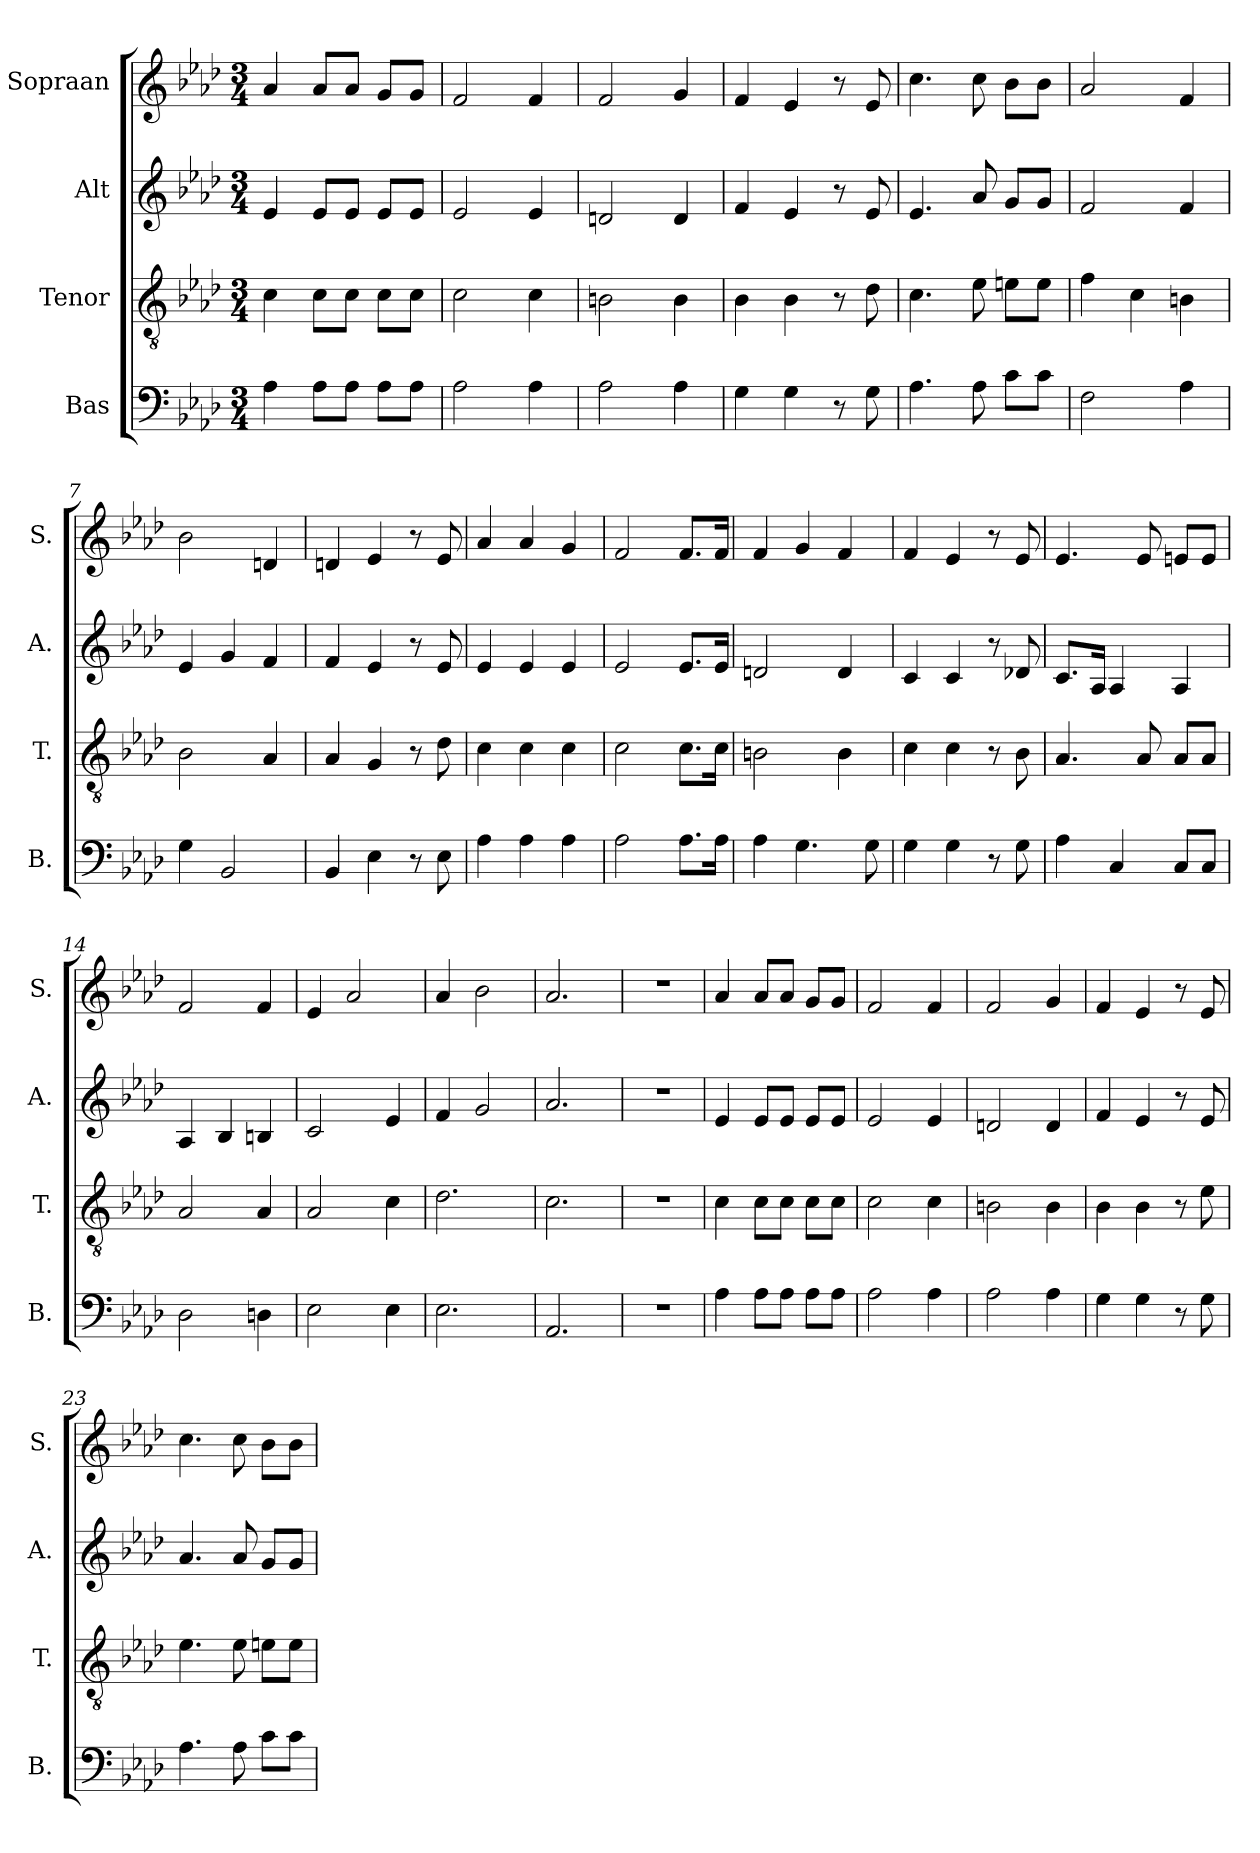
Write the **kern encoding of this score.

**kern	**kern	**kern	**kern
*part4	*part3	*part2	*part1
*staff4	*staff3	*staff2	*staff1
*I"Bas	*I"Tenor	*I"Alt	*I"Sopraan
*I'B.	*I'T.	*I'A.	*I'S.
*clefF4	*clefGv2	*clefG2	*clefG2
*k[b-e-a-d-]	*k[b-e-a-d-]	*k[b-e-a-d-]	*k[b-e-a-d-]
*A-:	*	*A-:	*A-:
*M3/4	*M3/4	*M3/4	*M3/4
*MM80	*MM80	*MM80	*MM80
=1	=1	=1	=1
4A-\	4c\	4e-/	4a-/
8A-\L	8c\L	8e-/L	8a-/L
8A-\J	8c\J	8e-/J	8a-/J
8A-\L	8c\L	8e-/L	8g/L
8A-\J	8c\J	8e-/J	8g/J
=2	=2	=2	=2
2A-\	2c\	2e-/	2f/
4A-\	4c\	4e-/	4f/
=3	=3	=3	=3
2A-\	2Bn\	2dn/	2f/
4A-\	4B\	4d/	4g/
=4	=4	=4	=4
4G\	4B-\	4f/	4f/
4G\	4B-\	4e-/	4e-/
8r	8r	8r	8r
8G\	8d-\	8e-/	8e-/
=5	=5	=5	=5
4.A-\	4.c\	4.e-/	4.cc\
8A-\	8e-\	8a-/	8cc\
8c\L	8en\L	8g/L	8b-\L
8c\J	8e\J	8g/J	8b-\J
=6	=6	=6	=6
2F\	4f\	2f/	2a-/
.	4c\	.	.
4A-\	4Bn\	4f/	4f/
=7	=7	=7	=7
4G\	2B-\	4e-/	2b-\
2BB-/	.	4g/	.
.	4A-/	4f/	4dn/
=8	=8	=8	=8
4BB-/	4A-/	4f/	4dn/
4E-\	4G/	4e-/	4e-/
8r	8r	8r	8r
8E-\	8d-\	8e-/	8e-/
=9	=9	=9	=9
4A-\	4c\	4e-/	4a-/
4A-\	4c\	4e-/	4a-/
4A-\	4c\	4e-/	4g/
=10	=10	=10	=10
2A-\	2c\	2e-/	2f/
8.A-\L	8.c\L	8.e-/L	8.f/L
16A-\Jk	16c\Jk	16e-/Jk	16f/Jk
=11	=11	=11	=11
4A-\	2Bn\	2dn/	4f/
4.G\	.	.	4g/
.	4B\	4d/	4f/
8G\	.	.	.
!!LO:LB:g=z
=12	=12	=12	=12
4G\	4c\	4c/	4f/
4G\	4c\	4c/	4e-/
8r	8r	8r	8r
8G\	8B-\	8d-X/	8e-/
=13	=13	=13	=13
4A-\	4.A-/	8.c/L	4.e-/
.	.	16A-/Jk	.
4C/	.	4A-/	.
.	8A-/	.	8e-/
8C/L	8A-/L	4A-/	8en/L
8C/J	8A-/J	.	8e/J
=14	=14	=14	=14
2D-\	2A-/	4A-/	2f/
.	.	4B-/	.
4Dn\	4A-/	4Bn/	4f/
=15	=15	=15	=15
2E-\	2A-/	2c/	4e-/
.	.	.	2a-/
4E-\	4c\	4e-/	.
=16	=16	=16	=16
2.E-\	2.d-\	4f/	4a-/
.	.	2g/	2b-\
=17	=17	=17	=17
2.AA-/	2.c\	2.a-/	2.a-/
=18	=18	=18	=18
2.r	2.r	2.r	2.r
=19	=19	=19	=19
4A-\	4c\	4e-/	4a-/
8A-\L	8c\L	8e-/L	8a-/L
8A-\J	8c\J	8e-/J	8a-/J
8A-\L	8c\L	8e-/L	8g/L
8A-\J	8c\J	8e-/J	8g/J
=20	=20	=20	=20
2A-\	2c\	2e-/	2f/
4A-\	4c\	4e-/	4f/
=21	=21	=21	=21
2A-\	2Bn\	2dn/	2f/
4A-\	4B\	4d/	4g/
=22	=22	=22	=22
4G\	4B-\	4f/	4f/
4G\	4B-\	4e-/	4e-/
8r	8r	8r	8r
8G\	8e-\	8e-/	8e-/
=23	=23	=23	=23
4.A-\	4.e-\	4.a-/	4.cc\
8A-\	8e-\	8a-/	8cc\
8c\L	8en\L	8g/L	8b-\L
8c\J	8e\J	8g/J	8b-\J
=	=	=	=
*-	*-	*-	*-
